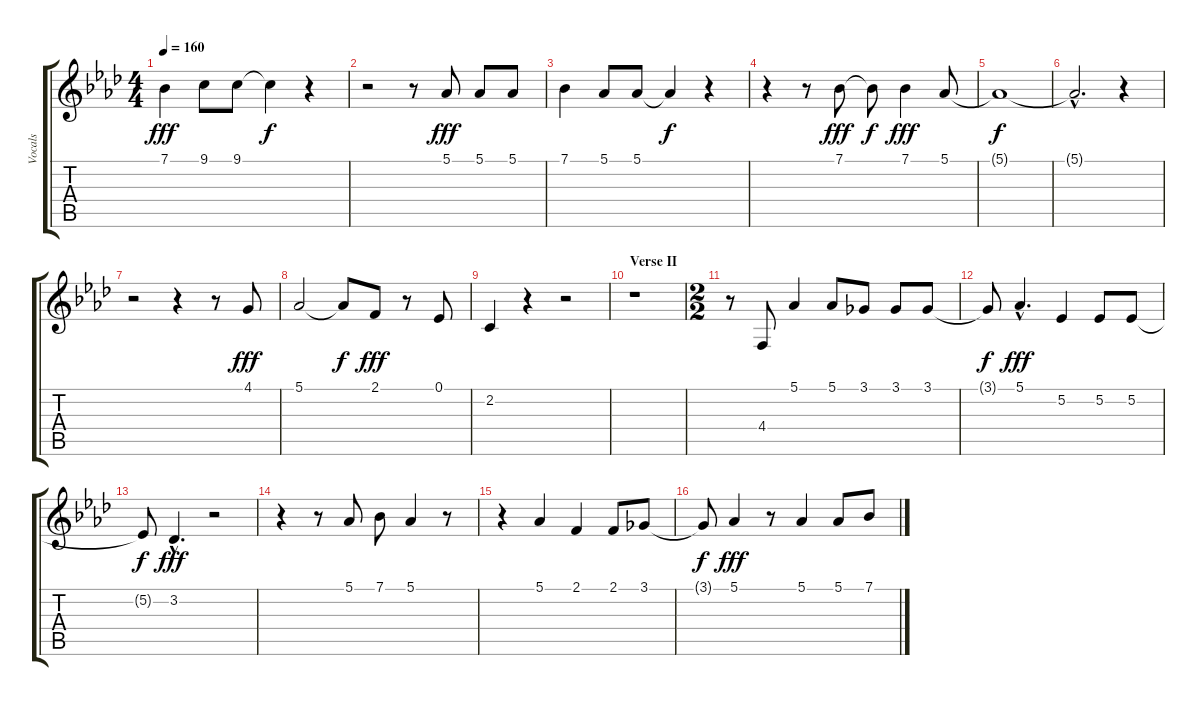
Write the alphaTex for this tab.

\track ("Vocals" "Vocals") {instrument lead6voice}
\staff {score tabs}
\tuning (Eb4 Bb3 Gb3 Db3 Ab2 Db2) {hide}
\ts (4 4)
\tempo 160
\clef g2
\ks ab
7.1.4{dy fff} 9.1.8 9.1.8 9.1{t}.4{dy f} r.4 |
r.2 r.8 5.1.8{dy fff} 5.1.8 5.1.8 |
7.1.4 5.1.8 5.1.8 5.1{t}.4{dy f} r.4 |
r.4 r.8 7.1.8{dy fff} 7.1{t}.8{dy f} 7.1.4{dy fff} 5.1.8 |
5.1{t}.1{dy f} |
5.1{hac t}.2{d} r.4 |
r.2 r.4 r.8 4.1.8{dy fff} |
5.1.2 5.1{t}.8{dy f} 2.1.8{dy fff} r.8 0.1.8 |
2.2.4 r.4 r.2 |
\section ("" "Verse II")
r.1 |
\ts (2 2)
r.8 4.4.8 5.1.4 5.1.8 3.1.8 3.1.8 3.1.8 |
3.1{t}.8{dy f} 5.1{hac}.4{d dy fff} 5.2.4 5.2.8 5.2.8 |
5.2{t}.8{dy f} 3.2{hac}.4{d dy fff} r.2 |
r.4 r.8 5.1.8 7.1.8 5.1.4 r.8 |
r.4 5.1.4 2.1.4 2.1.8 3.1.8 |
3.1{t}.8{dy f} 5.1.4{dy fff} r.8 5.1.4 5.1.8 7.1.8
